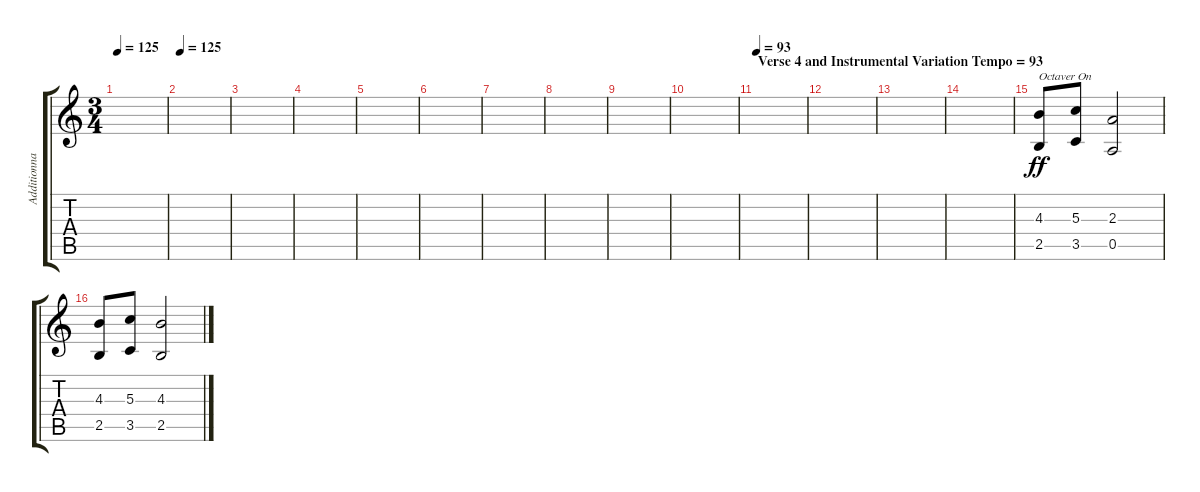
\track ("Additionnal Guitar" "Additionna") {instrument distortionguitar}
\staff {score tabs}
\tuning (E4 B3 G3 D3 A2 E2) {hide}
\ts (3 4)
\tempo 125
\clef g2
\ks c
|
\tempo 125
|
|
|
|
|
|
|
|
|
\section ("" "Verse 4 and Instrumental Variation Tempo = 93")
\tempo 93
|
|
|
|
(4.3 2.5).8{txt "Octaver On" dy ff volume 10} (5.3 3.5).8 (2.3 0.5).2 |
(4.3 2.5).8 (5.3 3.5).8 (4.3 2.5).2
